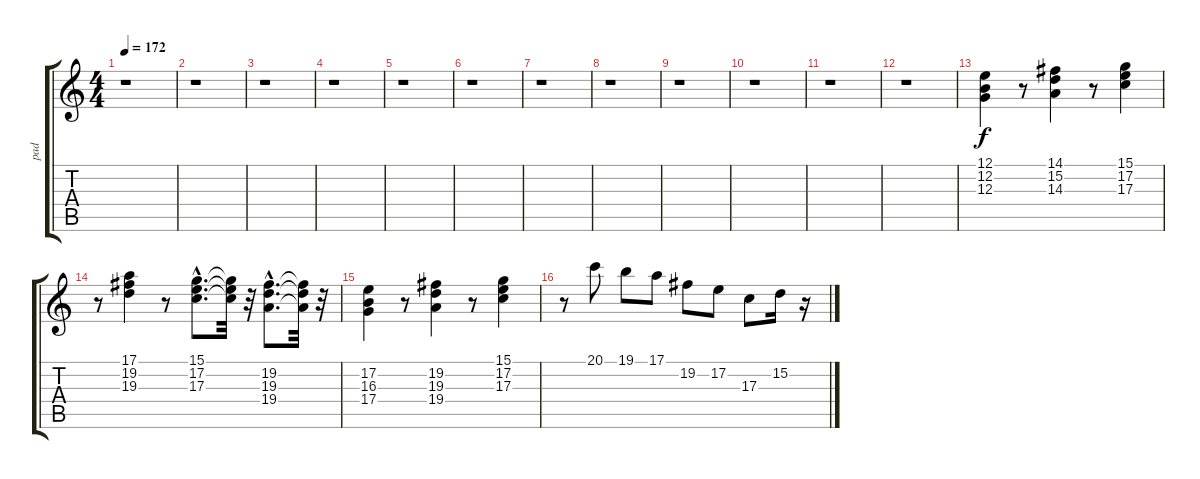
\track ("pad" "pad") {instrument pad7halo}
\staff {score tabs}
\tuning (E4 B3 G3 D3 A2 E2) {hide}
\ts (4 4)
\tempo 172
\clef g2
\ks c
r.1{dy f instrument pad7halo} |
r.1 |
r.1 |
r.1 |
r.1 |
r.1 |
r.1 |
r.1 |
r.1 |
r.1 |
r.1 |
r.1 |
(12.1 12.2 12.3).4 r.8 (14.1 15.2 14.3).4 r.8 (15.1 17.2 17.3).4 |
r.8 (17.1 19.2 19.3).4 r.8 (15.1{hac} 17.2{hac} 17.3{hac}).8{d} (15.1{t} 17.2{t} 17.3{t}).32 r.32 (19.2{hac} 19.3{hac} 19.4{hac}).8{d} (19.2{t} 19.3{t} 19.4{t}).32 r.32 |
(17.2 16.3 17.4).4 r.8 (19.2 19.3 19.4).4 r.8 (15.1 17.2 17.3).4 |
r.8 20.1.8 19.1.8 17.1.8 19.2.8 17.2.8 17.3.8 15.2.16 r.16
